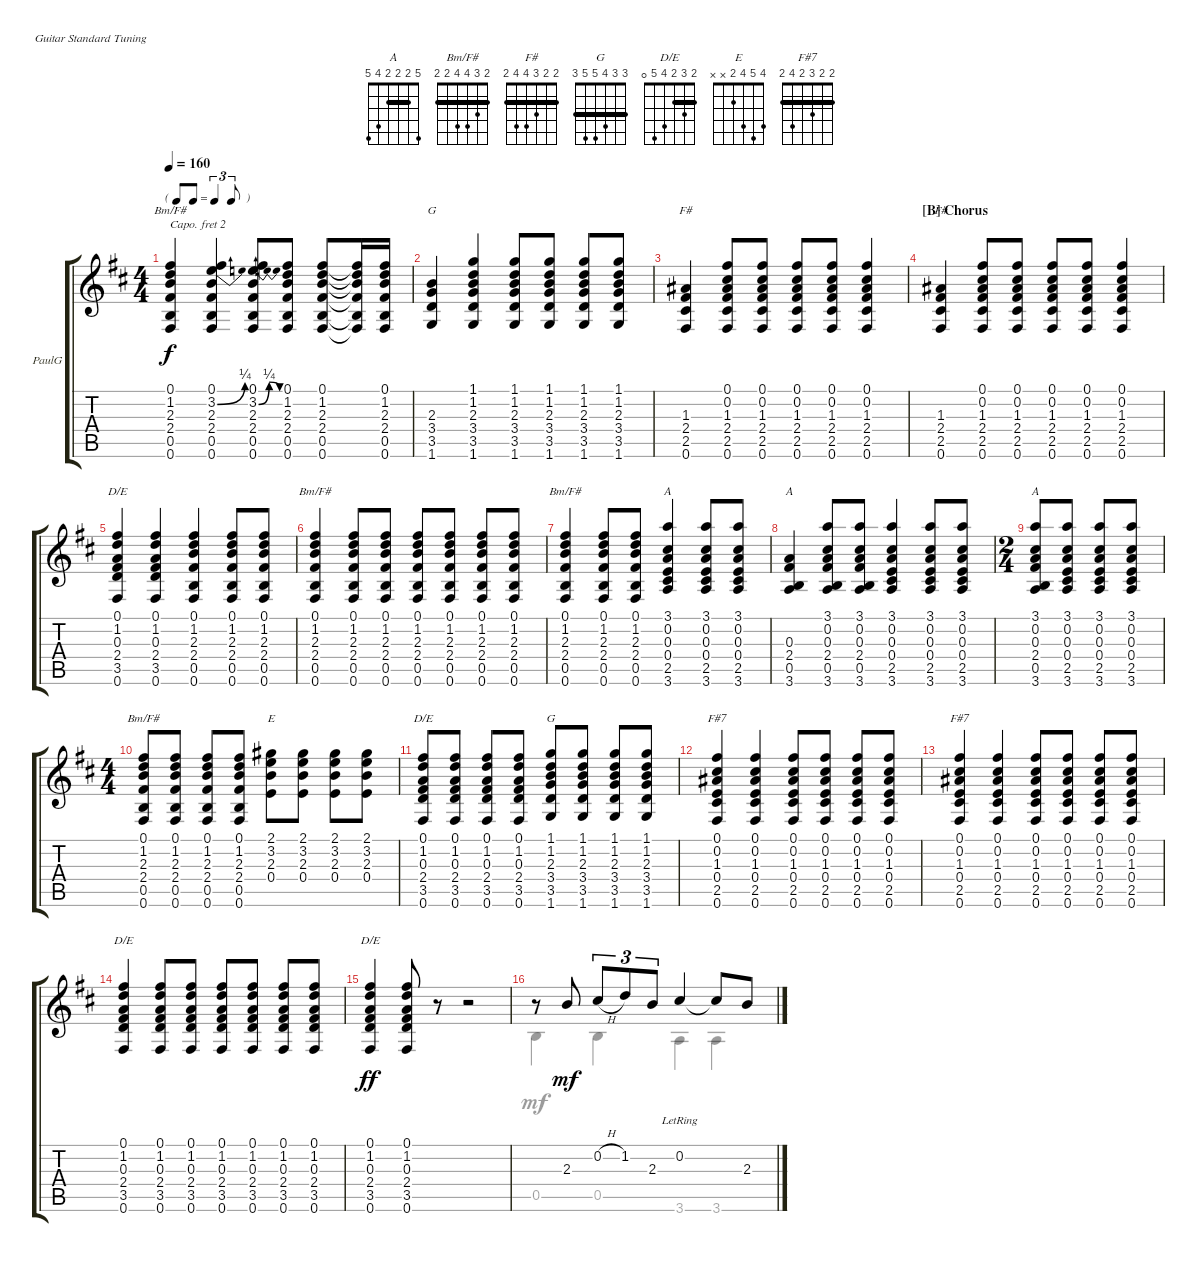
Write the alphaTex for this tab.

\defaultSystemsLayout 4
\bracketExtendMode groupsimilarinstruments
\firstSystemTrackNameOrientation horizontal
\otherSystemsTrackNameOrientation horizontal
\track ("Paul's Guitar" "PaulG") {instrument acousticguitarsteel}
\staff {score tabs}
\capo 2
\tuning (E4 B3 G3 D3 A2 E2)
\chord ("A" 5 5 6 7 7 5) {firstfret 5 barre (5 5)}
\chord ("Bm/F#" 2 3 4 4 2 2) {barre (2 2)}
\chord ("F#" 2 2 3 4 4 2) {barre (2 2)}
\chord ("G" 3 3 4 5 5 3) {barre (3 3)}
\chord ("D/E" 2 3 2 4 5 0) {barre 2}
\chord ("A" 5 2 2 2 4 5) {barre (2 2)}
\chord ("E" 4 5 4 2 x x)
\chord ("F#7" 2 2 3 2 4 2) {barre (2 2 2)}
\voice
\ts (4 4)
\tf triplet8th
\tempo 160
\clef g2
\ks bminor
(0.6 0.5 2.4 2.3 1.2 0.1).4{ch "Bm/F#" dy f} (3.2{be (bend 0 0 42.6 1)} 2.4 0.5 0.6 2.3 0.1).4 (2.4 0.5 0.6 2.3 0.1 3.2{be (bendrelease 0 0 0.6 1 20.4 1 30 0)}).8 (1.2 2.4 0.5 0.6 2.3 0.1).8 (1.2 2.4 0.5 0.6 2.3 0.1).8 (1.2{t} 2.4{t} 0.5{t} 0.6{t} 2.3{t} 0.1{t}).16 (1.2 2.4 0.5 0.6 2.3 0.1).16 |
(1.6 3.5 3.4 2.3).4{ch "G"} (1.6 3.5 3.4 2.3 1.2 1.1).4 (1.6 3.5 3.4 2.3 1.2 1.1).8 (1.6 3.5 3.4 2.3 1.2 1.1).8 (1.6 3.5 3.4 2.3 1.2 1.1).8 (1.6 3.5 3.4 2.3 1.2 1.1).8 |
(1.3 2.4 2.5 0.6).4{ch "F#"} (1.3 2.4 2.5 0.6 0.2 0.1).8 (0.1 1.3 0.2 2.4 2.5 0.6).8 (1.3 2.4 2.5 0.6 0.2 0.1).8 (0.1 1.3 0.2 2.4 2.5 0.6).8 (0.1 1.3 0.2 2.4 2.5 0.6).4 |
\section ("B" "Chorus")
(1.3 2.4 2.5 0.6).4{ch "F#"} (1.3 2.4 2.5 0.6 0.2 0.1).8 (0.1 1.3 0.2 2.4 2.5 0.6).8 (1.3 2.4 2.5 0.6 0.2 0.1).8 (0.1 1.3 0.2 2.4 2.5 0.6).8 (0.1 1.3 0.2 2.4 2.5 0.6).4 |
(0.1 1.2 0.3 2.4 3.5 0.6).4{ch "D/E"} (0.1 1.2 0.3 2.4 3.5 0.6).4 (1.2 2.4 0.5 0.6 2.3 0.1).4 (1.2 2.4 0.5 0.6 2.3 0.1).8 (1.2 2.4 0.5 0.6 2.3 0.1).8 |
(1.2 2.4 0.5 0.6 2.3 0.1).4{ch "Bm/F#"} (1.2 2.4 0.5 0.6 2.3 0.1).8 (1.2 2.4 0.5 0.6 2.3 0.1).8 (1.2 2.4 0.5 0.6 2.3 0.1).8 (1.2 2.4 0.5 0.6 2.3 0.1).8 (1.2 2.4 0.5 0.6 2.3 0.1).8 (1.2 2.4 0.5 0.6 2.3 0.1).8 |
(1.2 2.4 0.5 0.6 2.3 0.1).4{ch "Bm/F#"} (1.2 2.4 0.5 0.6 2.3 0.1).8 (1.2 2.4 0.5 0.6 2.3 0.1).8 (3.6 2.5 0.4 0.3 0.2 3.1).4{ch "A"} (3.6 2.5 0.4 0.3 0.2 3.1).8 (3.6 2.5 0.4 0.3 0.2 3.1).8 |
(3.6 0.5 2.4 0.3).4{ch "A"} (3.6 0.5 2.4 0.3 0.2 3.1).8 (3.6 0.5 2.4 0.3 0.2 3.1).8 (3.6 2.5 0.4 0.3 0.2 3.1).4 (3.6 2.5 0.4 0.3 0.2 3.1).8 (3.6 2.5 0.4 0.3 0.2 3.1).8 |
\ts (2 4)
(3.6 0.5 2.4 0.3 0.2 3.1).8{ch "A"} (3.6 2.5 0.4 0.3 0.2 3.1).8 (3.6 2.5 0.4 0.3 0.2 3.1).8 (3.6 2.5 0.4 0.3 0.2 3.1).8 |
\ts (4 4)
(1.2 2.4 0.5 0.6 2.3 0.1).8{ch "Bm/F#"} (1.2 2.4 0.5 0.6 2.3 0.1).8 (1.2 2.4 0.5 0.6 2.3 0.1).8 (1.2 2.4 0.5 0.6 2.3 0.1).8 (0.4 2.3 3.2 2.1).8{ch "E"} (0.4 2.3 3.2 2.1).8 (0.4 2.3 3.2 2.1).8 (0.4 2.3 3.2 2.1).8 |
(0.1 1.2 0.3 2.4 3.5 0.6).8{ch "D/E"} (0.1 1.2 0.3 2.4 3.5 0.6).8 (0.1 1.2 0.3 2.4 3.5 0.6).8 (0.1 1.2 0.3 2.4 3.5 0.6).8 (1.6 3.5 3.4 2.3 1.2 1.1).8{ch "G"} (1.6 3.5 3.4 2.3 1.2 1.1).8 (1.6 3.5 3.4 2.3 1.2 1.1).8 (1.6 3.5 3.4 2.3 1.2 1.1).8 |
(0.1 1.3 0.2 0.4 2.5 0.6).4{ch "F#7"} (0.1 1.3 0.2 0.4 2.5 0.6).4 (0.1 1.3 0.2 0.4 2.5 0.6).8 (0.1 1.3 0.2 0.4 2.5 0.6).8 (0.1 1.3 0.2 0.4 2.5 0.6).8 (0.1 1.3 0.2 0.4 2.5 0.6).8 |
(0.1 1.3 0.2 0.4 2.5 0.6).4{ch "F#7"} (0.1 1.3 0.2 0.4 2.5 0.6).4 (0.1 1.3 0.2 0.4 2.5 0.6).8 (0.1 1.3 0.2 0.4 2.5 0.6).8 (0.1 1.3 0.2 0.4 2.5 0.6).8 (0.1 1.3 0.2 0.4 2.5 0.6).8 |
(0.1 1.2 0.3 2.4 3.5 0.6).4{ch "D/E"} (0.1 1.2 0.3 2.4 3.5 0.6).8 (0.1 1.2 0.3 2.4 3.5 0.6).8 (0.1 1.2 0.3 2.4 3.5 0.6).8 (0.1 1.2 0.3 2.4 3.5 0.6).8 (0.1 1.2 0.3 2.4 3.5 0.6).8 (0.1 1.2 0.3 2.4 3.5 0.6).8 |
(0.1 1.2 0.3 2.4 3.5 0.6).4{ch "D/E" dy ff} (0.1 1.2 0.3 2.4 3.5 0.6).8 r.8 r.2 |
r.8 2.3.8{dy mf} 0.2{h}.8{tu (3 2)} 1.2.8{tu (3 2)} 2.3.8{tu (3 2)} 0.2{lr}.4 0.2{t}.8 2.3.8
\voice
\clef g2
\ottava regular
\simile none
\ks bminor
|
|
|
|
|
|
|
|
|
|
|
|
|
|
|
0.5.4 0.5.4 3.6.4 3.6.4
